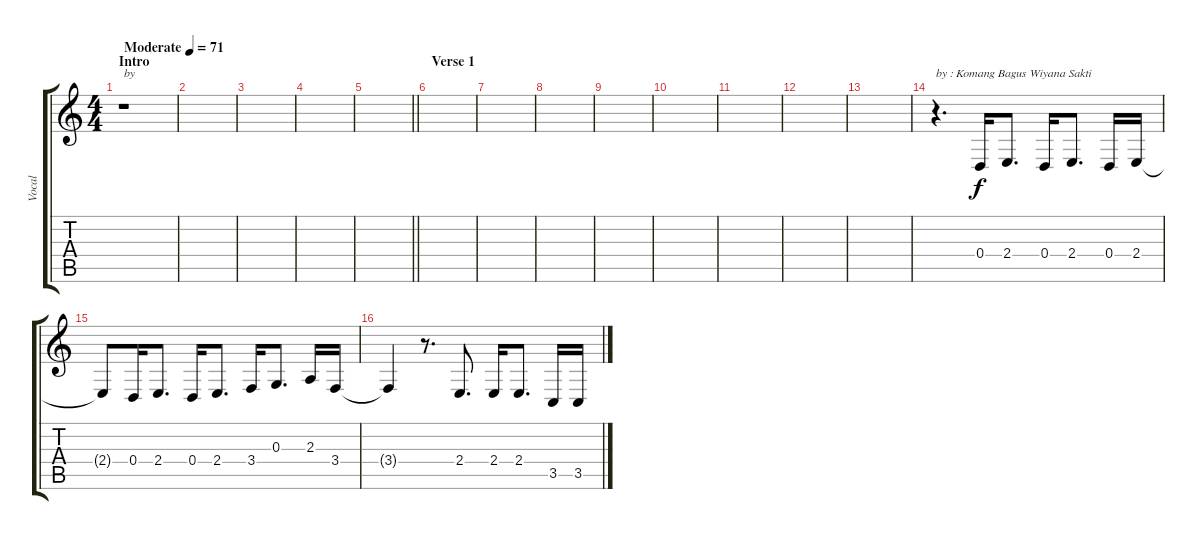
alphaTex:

\track ("Vocal" "Vocal") {instrument lead6voice}
\staff {score tabs}
\tuning (E4 B3 G3 D3 A2 D2) {hide}
\ts (4 4)
\section ("" "Intro")
\tempo (71 "Moderate")
\clef g2
\ks c
r.1{txt "by" dy f instrument lead6voice} |
|
|
|
\barLineRight lightlight
|
\section ("" "Verse 1")
|
|
|
|
|
|
|
|
r.4{d txt "by : Komang Bagus Wiyana Sakti"} 0.4.16 2.4.8{d} 0.4.16 2.4.8{d} 0.4.16 2.4.16 |
2.4{t}.8 0.4.16 2.4.8{d} 0.4.16 2.4.8{d} 3.4.16 0.3.8{d} 2.3.16 3.4.16 |
3.4{t}.4 r.8{d} 2.4.8{d} 2.4.16 2.4.8{d} 3.5.16 3.5.16
